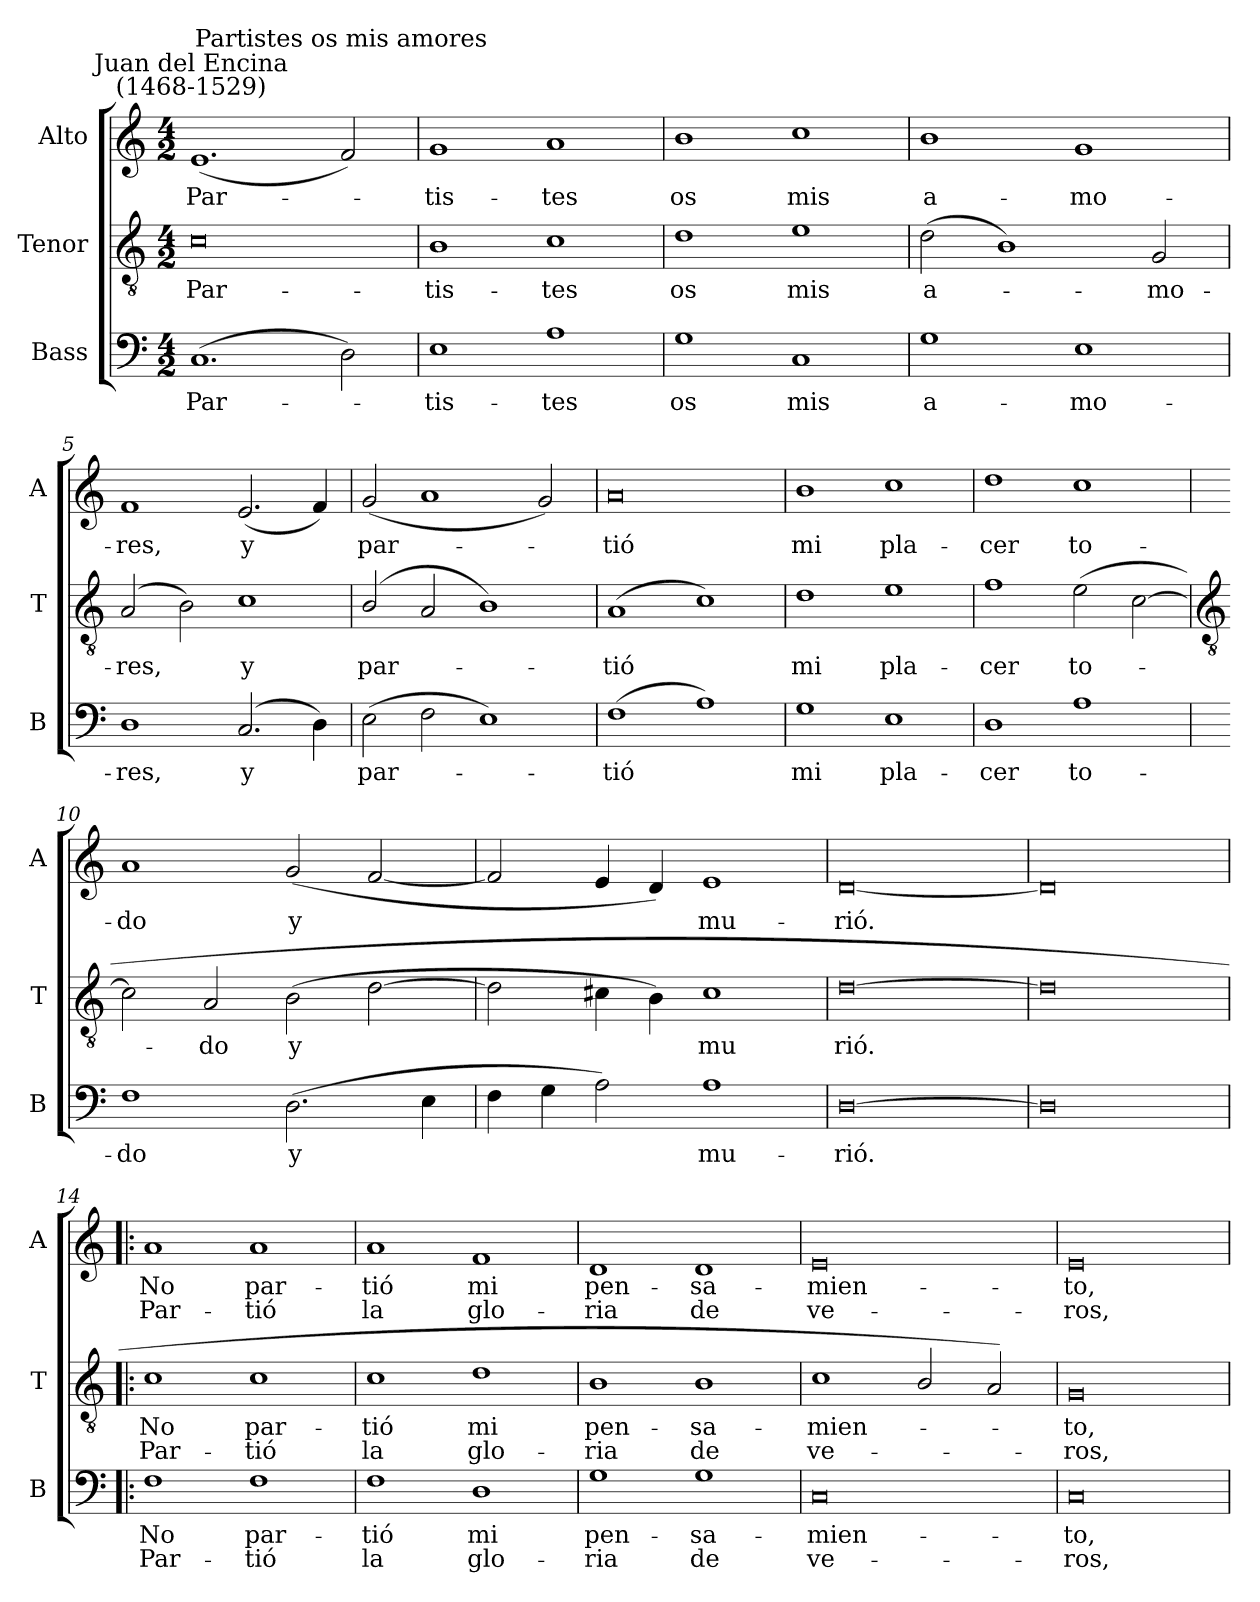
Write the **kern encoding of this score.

**kern	**text	**text	**kern	**text	**text	**kern	**text	**text
*part3	*part3	*part3	*part2	*part2	*part2	*part1	*part1	*part1
*staff3	*staff3	*staff3	*staff2	*staff2	*staff2	*staff1	*staff1	*staff1
*I"Bass	*	*	*I"Tenor	*	*	*I"Alto	*	*
*I'B	*	*	*I'T	*	*	*I'A	*	*
*clefF4	*	*	*clefGv2	*	*	*clefG2	*	*
*k[]	*	*	*k[]	*	*	*k[]	*	*
*C:	*	*	*C:	*	*	*C:	*	*
*M4/2	*	*	*M4/2	*	*	*M4/2	*	*
=1	=1	=1	=1	=1	=1	=1	=1	=1
!	!	!	!	!	!	!LO:TX:a:cj:t=Juan del Encina\n(1468-1529)	!	!
!	!LO:LY:b	!	!	!LO:LY:b	!	!	!LO:LY:b	!
(>1.C	Par-	.	0c	Par-	.	(<1.e	Par-	.
!	!	!	!	!	!	!LO:TX:a:cj:t=Partistes os mis amores	!	!
2D)	.	.	.	.	.	2f)	.	.
=2	=2	=2	=2	=2	=2	=2	=2	=2
!	!LO:LY:b	!	!	!LO:LY:b	!	!	!LO:LY:b	!
1E	tis-	.	1B	-tis-	.	1g	tis-	.
!	!LO:LY:b	!	!	!LO:LY:b	!	!	!LO:LY:b	!
1A	-tes	.	1c	-tes	.	1a	-tes	.
=3	=3	=3	=3	=3	=3	=3	=3	=3
!	!LO:LY:b	!	!	!LO:LY:b	!	!	!LO:LY:b	!
1G	os	.	1d	os	.	1b	os	.
!	!LO:LY:b	!	!	!LO:LY:b	!	!	!LO:LY:b	!
1C	mis	.	1e	mis	.	1cc	mis	.
=4	=4	=4	=4	=4	=4	=4	=4	=4
!	!LO:LY:b	!	!	!LO:LY:b	!	!	!LO:LY:b	!
1G	a-	.	(>2d	a-	.	1b	a-	.
.	.	.	1B)	.	.	.	.	.
!	!LO:LY:b	!	!	!	!	!	!LO:LY:b	!
1E	-mo-	.	.	.	.	1g	-mo-	.
!	!	!	!	!LO:LY:b	!	!	!	!
.	.	.	2G	mo-	.	.	.	.
=5	=5	=5	=5	=5	=5	=5	=5	=5
!	!LO:LY:b	!	!	!LO:LY:b	!	!	!LO:LY:b	!
1D	-res,	.	(<2A	-res,	.	1f	-res,	.
.	.	.	2B)	.	.	.	.	.
!	!LO:LY:b	!	!	!LO:LY:b	!	!	!LO:LY:b	!
(<2.C	y	.	1c	y	.	(<2.e	y	.
4D)	.	.	.	.	.	4f)	.	.
=6	=6	=6	=6	=6	=6	=6	=6	=6
!	!LO:LY:b	!	!	!LO:LY:b	!	!	!LO:LY:b	!
(>2E	par-	.	(<2B/	par-	.	(<2g	par-	.
2F	.	.	2A	.	.	1a	.	.
1E)	.	.	1B)	.	.	.	.	.
.	.	.	.	.	.	2g)	.	.
=7	=7	=7	=7	=7	=7	=7	=7	=7
!	!LO:LY:b	!	!	!LO:LY:b	!	!	!LO:LY:b	!
(>1F	tió	.	(<1A	tió	.	0a	tió	.
1A)	.	.	1c)	.	.	.	.	.
=8	=8	=8	=8	=8	=8	=8	=8	=8
!	!LO:LY:b	!	!	!LO:LY:b	!	!	!LO:LY:b	!
1G	mi	.	1d	mi	.	1b	mi	.
!	!LO:LY:b	!	!	!LO:LY:b	!	!	!LO:LY:b	!
1E	pla-	.	1e	pla-	.	1cc	pla-	.
=9	=9	=9	=9	=9	=9	=9	=9	=9
!	!LO:LY:b	!	!	!LO:LY:b	!	!	!LO:LY:b	!
1D	-cer	.	1f	-cer	.	1dd	-cer	.
!	!LO:LY:b	!	!	!LO:LY:b	!	!	!LO:LY:b	!
1A	to-	.	(<2e	to-	.	1cc	to-	.
.	.	.	[2c	.	.	.	.	.
!!LO:LB:g=z
=10	=10	=10	=10	=10	=10	=10	=10	=10
*	*	*	*clefGv2	*	*	*	*	*
!	!LO:LY:b	!	!	!	!	!	!LO:LY:b	!
1F	-do	.	2c]	.	.	1a	-do	.
!	!	!	!	!LO:LY:b	!	!	!	!
.	.	.	2A	do	.	.	.	.
!	!LO:LY:b	!	!	!LO:LY:b	!	!	!LO:LY:b	!
(>2.D	y	.	(>2B	y	.	(<2g	y	.
.	.	.	[2d	.	.	[2f	.	.
4E	.	.	.	.	.	.	.	.
=11	=11	=11	=11	=11	=11	=11	=11	=11
4F	.	.	2d]	.	.	2f]	.	.
4G	.	.	.	.	.	.	.	.
2A)	.	.	4c#X	.	.	4e	.	.
.	.	.	4B)	.	.	4d)	.	.
!	!LO:LY:b	!	!	!LO:LY:b	!	!	!LO:LY:b	!
1A	mu-	.	1c#	mu	.	1e	mu-	.
=12	=12	=12	=12	=12	=12	=12	=12	=12
!	!LO:LY:b	!	!	!LO:LY:b	!	!	!LO:LY:b	!
[0D	-rió.	.	[0d	rió.	.	[0d	-rió.	.
=13	=13	=13	=13	=13	=13	=13	=13	=13
0D]	.	.	0d]	.	.	0d]	.	.
=14!|:	=14!|:	=14!|:	=14!|:	=14!|:	=14!|:	=14!|:	=14!|:	=14!|:
!	!LO:LY:b	!LO:LY:b	!	!LO:LY:b	!LO:LY:b	!	!LO:LY:b	!LO:LY:b
1F	No	Par-	1c	No	Par-	1a	No	Par-
!	!LO:LY:b	!LO:LY:b	!	!LO:LY:b	!LO:LY:b	!	!LO:LY:b	!LO:LY:b
1F	-par-	-tió	1c	-par-	-tió	1a	-par-	-tió
=15	=15	=15	=15	=15	=15	=15	=15	=15
!	!LO:LY:b	!LO:LY:b	!	!LO:LY:b	!LO:LY:b	!	!LO:LY:b	!LO:LY:b
1F	tió	la	1c	tió	la	1a	tió	la
!	!LO:LY:b	!LO:LY:b	!	!LO:LY:b	!LO:LY:b	!	!LO:LY:b	!LO:LY:b
1D	mi	glo-	1d	mi	glo-	1f	mi	glo-
=16	=16	=16	=16	=16	=16	=16	=16	=16
!	!LO:LY:b	!LO:LY:b	!	!LO:LY:b	!LO:LY:b	!	!LO:LY:b	!LO:LY:b
1G	-pen-	-ria	1B	-pen-	-ria	1d	-pen-	-ria
!	!LO:LY:b	!LO:LY:b	!	!LO:LY:b	!LO:LY:b	!	!LO:LY:b	!LO:LY:b
1G	sa-	-de	1B	sa-	-de	1d	sa-	-de
=17	=17	=17	=17	=17	=17	=17	=17	=17
!	!LO:LY:b	!LO:LY:b	!	!LO:LY:b	!LO:LY:b	!	!LO:LY:b	!LO:LY:b
0C	mien-	-ve-	1c	mien-	ve-	0e	mien-	-ve-
.	.	.	2B/	.	.	.	.	.
.	.	.	2A)	.	.	.	.	.
=18	=18	=18	=18	=18	=18	=18	=18	=18
!	!LO:LY:b	!LO:LY:b	!	!LO:LY:b	!LO:LY:b	!	!LO:LY:b	!LO:LY:b
0C	-to,	ros,	0G	to,	ros,	0e	-to,	ros,
=	=	=	=	=	=	=	=	=
*-	*-	*-	*-	*-	*-	*-	*-	*-
